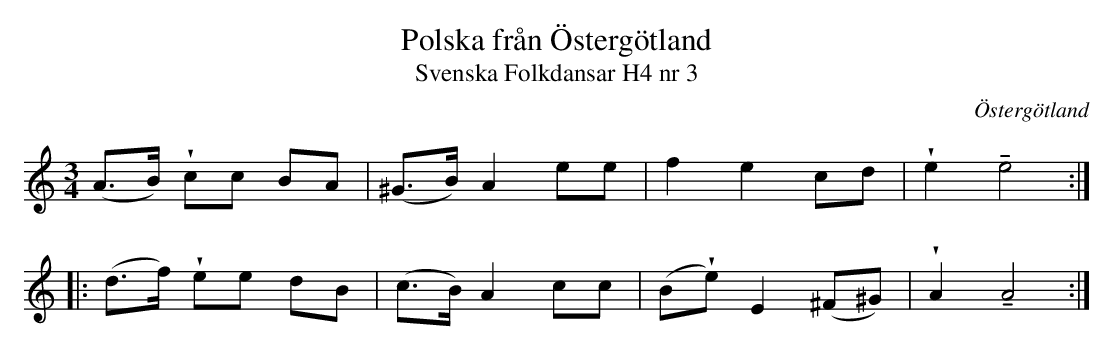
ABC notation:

X:1
T:Polska från Östergötland
T:Svenska Folkdansar H4 nr 3
O:Östergötland
U:w=wedge
U:t=tenuto
M:3/4
L:1/8
K:Am
(A>B) wcc BA | (^G>B) A2 ee | f2 e2 cd | we2 te4 ::
(d>f) wee dB | (c>B) A2 cc | (Bwe) E2 (^F^G) | wA2 tA4 :|
